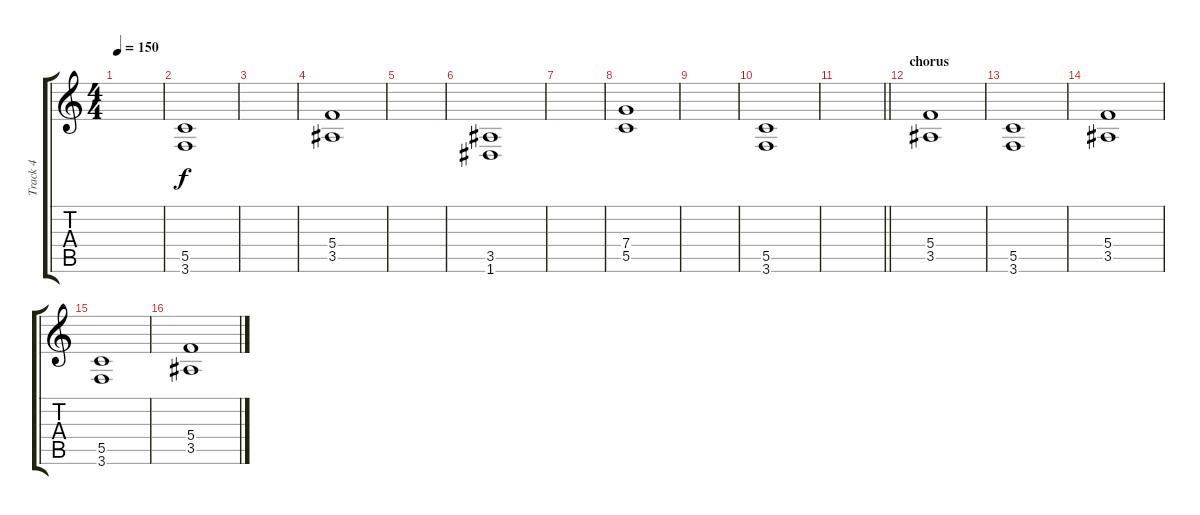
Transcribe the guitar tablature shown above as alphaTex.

\track ("Track 4" "Track 4") {instrument overdrivenguitar}
\staff {score tabs}
\tuning (D4 A3 F3 C3 G2 D2) {hide}
\ts (4 4)
\tempo 150
\clef g2
\ks c
|
(5.5 3.6).1 |
|
(5.4 3.5).1 |
|
(3.5 1.6).1 |
|
(7.4 5.5).1 |
|
(5.5 3.6).1 |
\barLineRight lightlight
|
\section ("" "chorus")
(5.4 3.5).1 |
(5.5 3.6).1 |
(5.4 3.5).1 |
(5.5 3.6).1 |
(5.4 3.5).1
